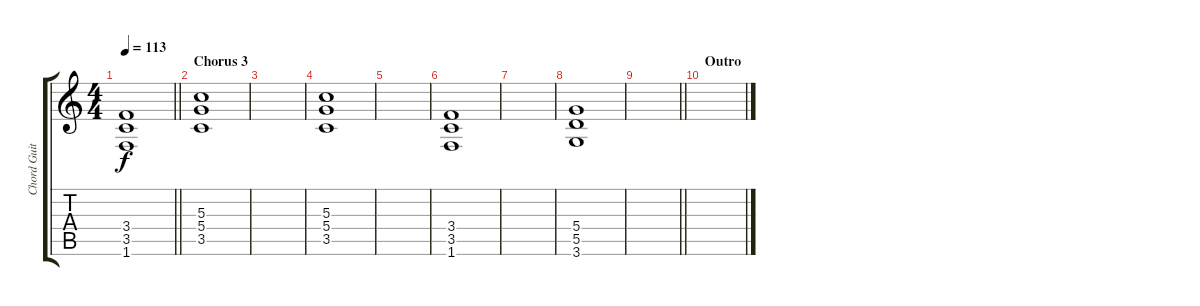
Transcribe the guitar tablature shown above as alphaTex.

\track ("Chord Guitar" "Chord Guit") {instrument overdrivenguitar}
\staff {score tabs}
\tuning (E4 B3 G3 D3 A2 E2) {hide}
\ts (4 4)
\tempo 113
\clef g2
\barLineRight lightlight
\ks c
(3.4{t} 3.5{t} 1.6{t}).1{dy f} |
\section ("" "Chorus 3")
(5.3 5.4 3.5).1 |
|
(5.3 5.4 3.5).1 |
|
(3.4 3.5 1.6).1 |
|
(5.4 5.5 3.6).1 |
\barLineRight lightlight
|
\section ("" "Outro")
